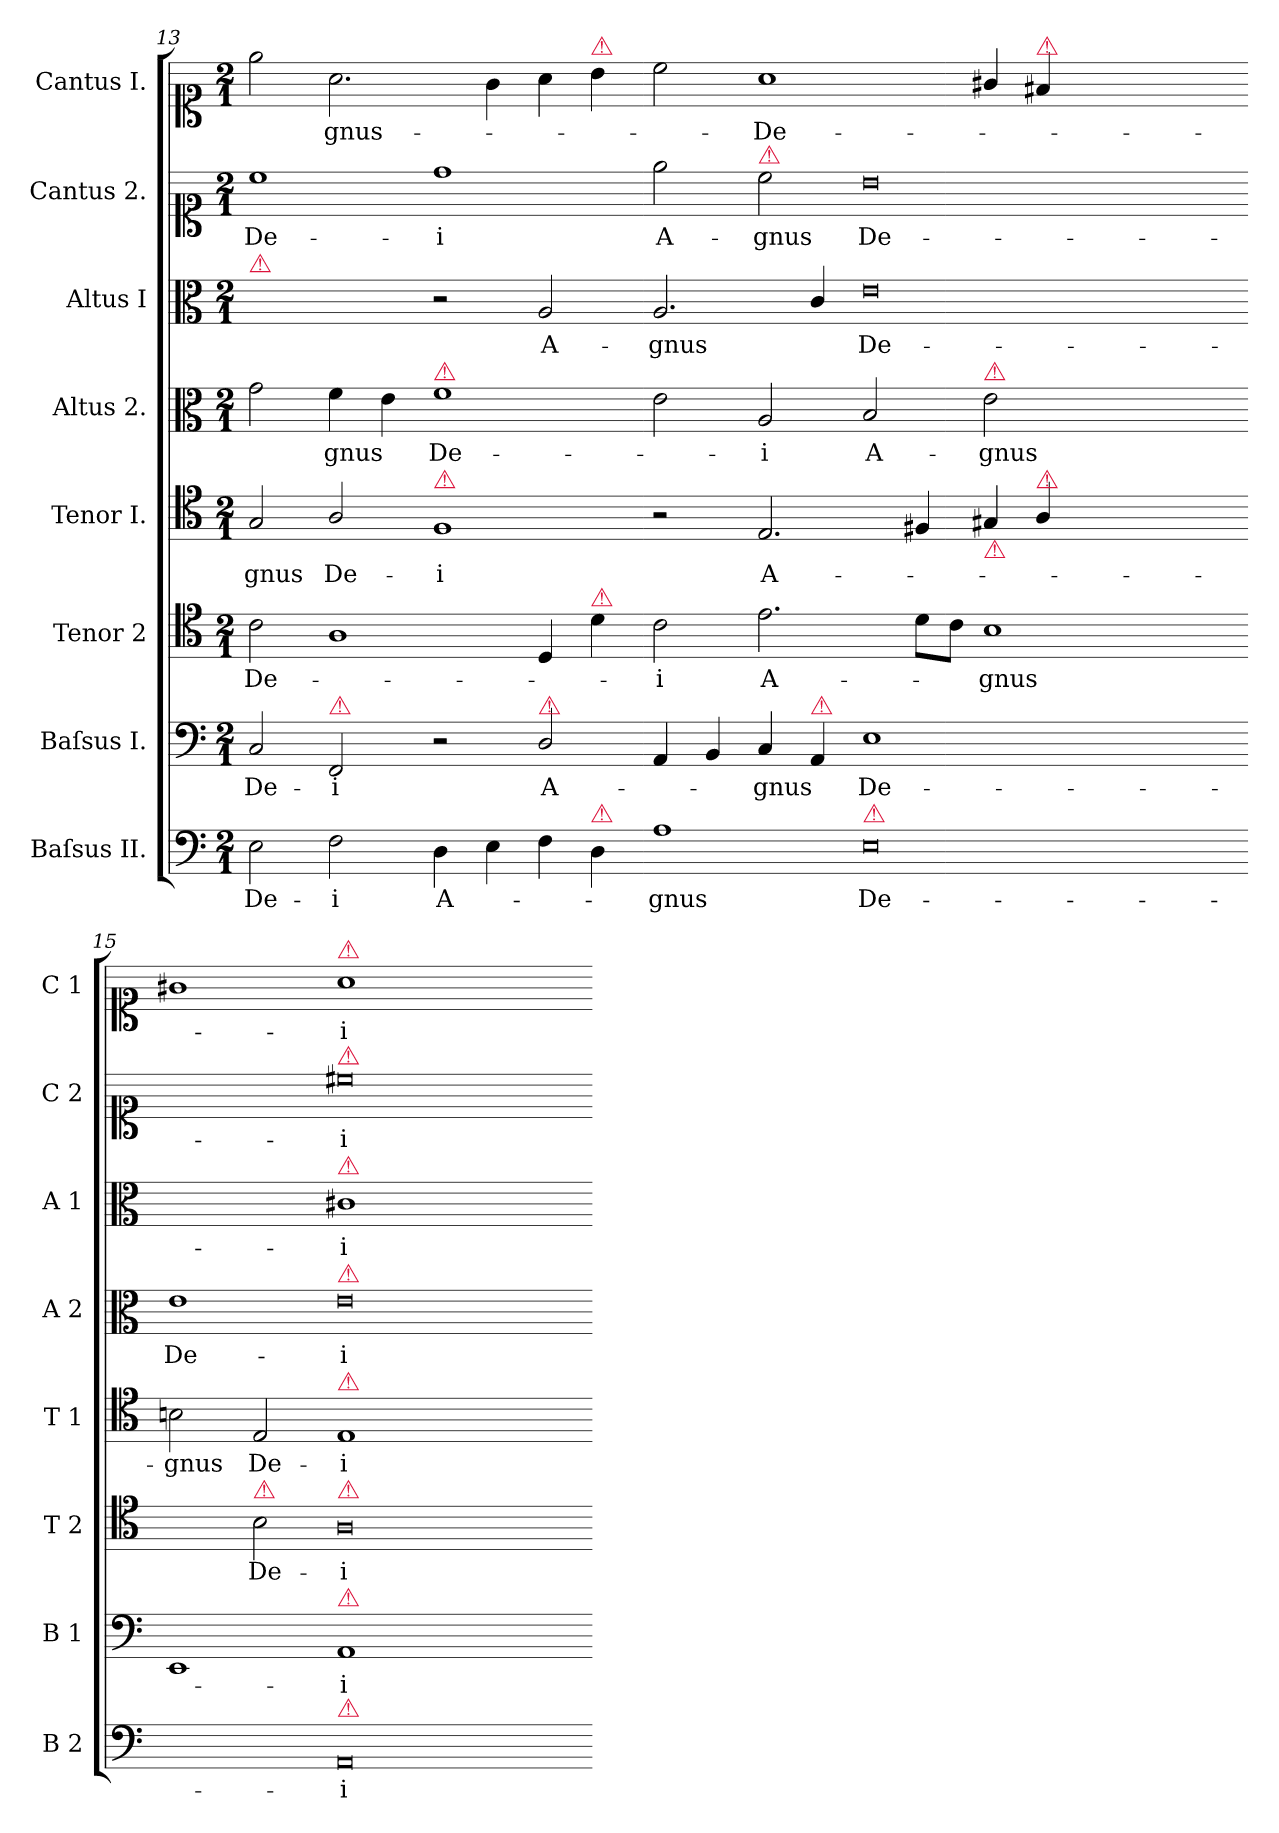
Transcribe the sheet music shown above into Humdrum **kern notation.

**kern	**text	**kern	**text	**kern	**text	**kern	**text	**kern	**text	**kern	**text	**kern	**text	**kern	**text
*part8	*part8	*part7	*part7	*part6	*part6	*part5	*part5	*part4	*part4	*part3	*part3	*part2	*part2	*part1	*part1
*staff8	*staff8	*staff7	*staff7	*staff6	*staff6	*staff5	*staff5	*staff4	*staff4	*staff3	*staff3	*staff2	*staff2	*staff1	*staff1
*I"Baſsus II.	*	*I"Baſsus I.	*	*I"Tenor 2	*	*I"Tenor I.	*	*I"Altus 2.	*	*I"Altus I	*	*I"Cantus 2.	*	*I"Cantus I.	*
*I'B 2	*	*I'B 1	*	*I'T 2	*	*I'T 1	*	*I'A 2	*	*I'A 1	*	*I'C 2	*	*I'C 1	*
*clefF4	*	*clefF4	*	*clefC4	*	*clefC4	*	*clefC3	*	*clefC3	*	*clefC1	*	*clefC1	*
*k[]	*	*k[]	*	*k[]	*	*k[]	*	*k[]	*	*k[]	*	*k[]	*	*k[]	*
*M2/1	*	*M2/1	*	*M2/1	*	*M2/1	*	*M2/1	*	*M2/1	*	*M2/1	*	*M2/1	*
=13	=13	=13	=13	=13	=13	=13	=13	=13	=13	=13	=13	=13	=13	=13	=13
!	!	!	!	!	!	!	!	!	!	!LO:TX:a:color=crimson:t=⚠	!	!	!	!	!
!	!LO:LY:i	!	!LO:LY:i	!	!LO:LY:i	!	!LO:LY:i	!	!	!	!	!	!LO:LY:i	!	!
2E\	De-	2C/	De-	2c\	De-	2G/	-gnus	2g\	.	1ryy	.	1cc	De-	2ee\	.
!	!	!LO:TX:a:color=crimson:t=⚠	!	!	!	!	!	!	!	!	!	!	!	!	!
!	!LO:LY:i	!	!LO:LY:i	!	!	!	!LO:LY:i	!	!LO:LY:i	!	!	!	!	!	!LO:LY:i
2F\	-i	2FF/	-i	1A	.	2A/	De-	4f\	-gnus	.	.	.	.	2.a\	-gnus-
.	.	.	.	.	.	.	.	4e\	.	.	.	.	.	.	.
!	!	!	!	!	!	!	!	!LO:TX:a:color=crimson:t=⚠	!	!	!	!	!	!	!
!	!	!	!	!	!	!LO:TX:a:color=crimson:t=⚠	!	!	!	!	!	!	!	!	!
!	!LO:LY:i	!	!	!	!	!	!LO:LY:i	!	!LO:LY:i	!	!	!	!LO:LY:i	!	!
4D\	A-	2r	.	.	.	1F	-i	1f	De-	2r	.	1dd	-i	.	.
4E\	.	.	.	.	.	.	.	.	.	.	.	.	.	4g\	.
!	!	!LO:TX:a:color=crimson:t=⚠	!	!	!	!	!	!	!	!	!	!	!	!	!
!	!	!	!LO:LY:i	!	!	!	!	!	!	!	!LO:LY:i	!	!	!	!
4F\	.	2D/	A-	4D/	.	.	.	.	.	2A/	A-	.	.	4a\	.
!	!	!	!	!	!	!	!	!	!	!	!	!	!	!LO:TX:a:color=crimson:t=⚠	!
!	!	!	!	!LO:TX:a:color=crimson:t=⚠	!	!	!	!	!	!	!	!	!	!	!
!LO:TX:a:color=crimson:t=⚠	!	!	!	!	!	!	!	!	!	!	!	!	!	!	!
4D\	.	.	.	4d\	.	.	.	.	.	.	.	.	.	4b\	.
=14-	=14-	=14-	=14-	=14-	=14-	=14-	=14-	=14-	=14-	=14-	=14-	=14-	=14-	=14-	=14-
!	!LO:LY:i	!	!	!	!LO:LY:i	!	!	!	!	!	!LO:LY:i	!	!LO:LY:i	!	!
1A	gnus	4AA/	.	2c\	-i	2r	.	2e\	.	2.A/	-gnus	2ee\	A-	2cc\	.
.	.	4BB/	.	.	.	.	.	.	.	.	.	.	.	.	.
!	!	!	!	!	!	!	!	!	!	!	!	!LO:TX:a:color=crimson:t=⚠	!	!	!
!	!	!	!LO:LY:i	!	!LO:LY:i	!	!LO:LY:i	!	!LO:LY:i	!	!	!	!LO:LY:i	!	!LO:LY:i
.	.	4C/	-gnus	2.e\	A-	2.E/	A-	2A/	-i	.	.	2cc\	-gnus	1a	-De-
!	!	!LO:TX:a:color=crimson:t=⚠	!	!	!	!	!	!	!	!	!	!	!	!	!
.	.	4AA/	.	.	.	.	.	.	.	4c/	.	.	.	.	.
!LO:TX:a:color=crimson:t=⚠	!	!	!	!	!	!	!	!	!	!	!	!	!	!	!
!	!LO:LY:i	!	!LO:LY:i	!	!	!	!	!	!LO:LY:i	!	!LO:LY:i	!	!LO:LY:i	!	!
0E	De-	1E	De-	.	.	.	.	2B/	A-	0e	De-	0b	De-	.	.
.	.	.	.	8d\L	.	4F#X/	.	.	.	.	.	.	.	.	.
.	.	.	.	8c\J	.	.	.	.	.	.	.	.	.	.	.
!	!	!	!	!	!	!	!	!LO:TX:a:color=crimson:t=⚠	!	!	!	!	!	!	!
!	!	!	!	!	!	!LO:TX:b:color=crimson:t=⚠	!	!	!	!	!	!	!	!	!
!	!	!	!	!	!LO:LY:i	!	!	!	!LO:LY:i	!	!	!	!	!	!
.	.	.	.	1B\	-gnus	4G#X/	.	2e\	gnus	.	.	.	.	4g#X/	.
!	!	!	!	!	!	!	!	!	!	!	!	!	!	!LO:TX:a:color=crimson:t=⚠	!
!	!	!	!	!	!	!LO:TX:a:color=crimson:t=⚠	!	!	!	!	!	!	!	!	!
.	.	.	.	.	.	4A/	.	.	.	.	.	.	.	4f#X/	.
.	.	1ryy	.	.	.	1ryy	.	1ryy	.	.	.	.	.	1ryy	.
.	.	.	.	2ryy	.	.	.	.	.	.	.	.	.	.	.
=15-	=15-	=15-	=15-	=15-	=15-	=15-	=15-	=15-	=15-	=15-	=15-	=15-	=15-	=15-	=15-
!	!	!	!	!	!	!	!LO:LY:i	!	!LO:LY:i	!	!	!	!	!	!
1ryy	.	1EE	.	2ryy	.	2Bn\	-gnus	1e	De-	1ryy	.	1ryy	.	1g#X	.
!	!	!	!	!LO:TX:a:color=crimson:t=⚠	!	!	!	!	!	!	!	!	!	!	!
!	!	!	!	!	!LO:LY:i	!	!LO:LY:i	!	!	!	!	!	!	!	!
.	.	.	.	2B\	De-	2E/	De-	.	.	.	.	.	.	.	.
!	!	!	!	!	!	!	!	!	!	!	!	!	!	!LO:TX:a:color=crimson:t=⚠	!
!	!	!	!	!	!	!	!	!	!	!	!	!LO:TX:a:color=crimson:t=⚠	!	!	!
!	!	!	!	!	!	!	!	!	!	!LO:TX:a:color=crimson:t=⚠	!	!	!	!	!
!	!	!	!	!	!	!	!	!LO:TX:a:color=crimson:t=⚠	!	!	!	!	!	!	!
!	!	!	!	!	!	!LO:TX:a:color=crimson:t=⚠	!	!	!	!	!	!	!	!	!
!	!	!	!	!LO:TX:a:color=crimson:t=⚠	!	!	!	!	!	!	!	!	!	!	!
!	!	!LO:TX:a:color=crimson:t=⚠	!	!	!	!	!	!	!	!	!	!	!	!	!
!LO:TX:a:color=crimson:t=⚠	!	!	!	!	!	!	!	!	!	!	!	!	!	!	!
!	!LO:LY:i	!	!LO:LY:i	!	!LO:LY:i	!	!LO:LY:i	!	!LO:LY:i	!	!LO:LY:i	!	!LO:LY:i	!	!LO:LY:i
0AA	-i	1AA	-i	0A	-i	1E	-i	0e	-i	1c#X	-i	0cc#X	-i	1a	-i
.	.	1ryy	.	.	.	1ryy	.	.	.	1ryy	.	.	.	1ryy	.
=-	=-	=-	=-	=-	=-	=-	=-	=-	=-	=-	=-	=-	=-	=-	=-
*-	*-	*-	*-	*-	*-	*-	*-	*-	*-	*-	*-	*-	*-	*-	*-
